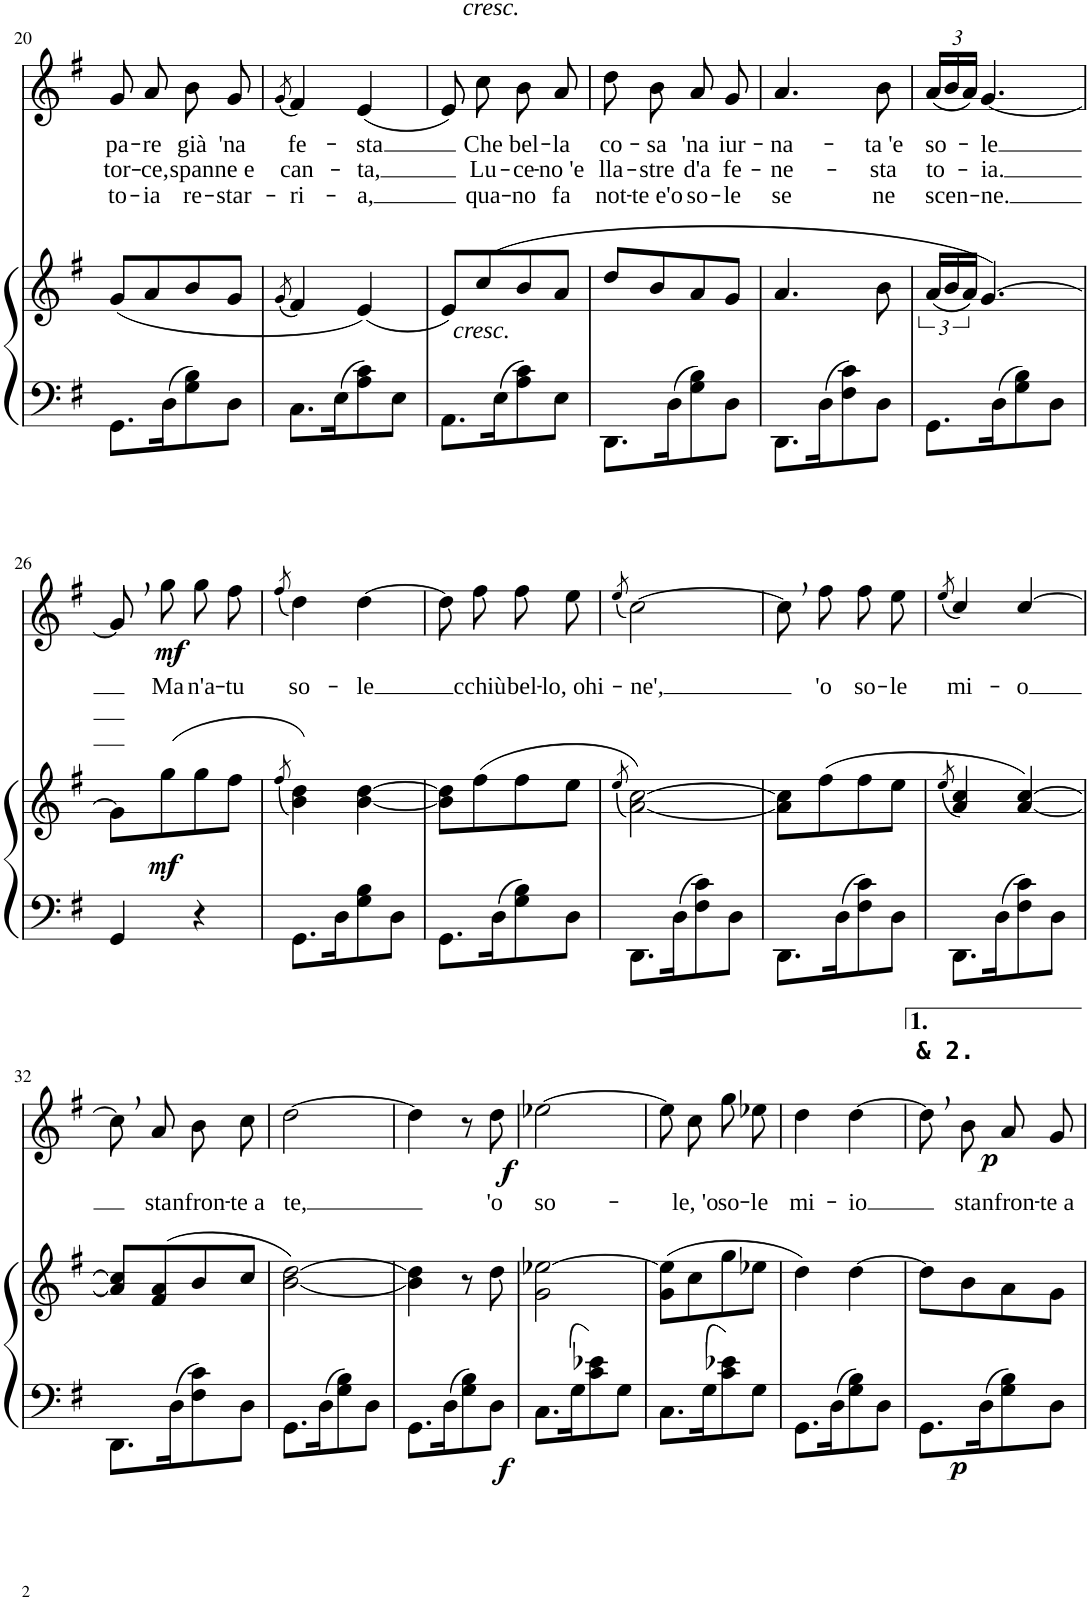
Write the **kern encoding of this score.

**kern	**kern	**dynam	**kern	**text	**text	**text	**dynam
*part2	*part2	*part2	*part1	*part1	*part1	*part1	*part1
*staff3	*staff2	*staff2/3	*staff1	*staff1	*staff1	*staff1	*staff1
*	*	*	*I"Flûte	*	*	*	*
*	*	*	*I'Fl	*	*	*	*
!!LO:PB:g=z
*clefF4	*clefG2	*	*clefG2	*	*	*	*
*k[f#]	*k[f#]	*	*k[f#]	*	*	*	*
*M2/4	*M2/4	*	*M2/4	*	*	*	*
=20	=20	=20	=20	=20	=20	=20	=20
!	!	!	!	!LO:LY:b	!LO:LY:b	!LO:LY:b	!
8.GG\L	(8g/L	.	8g/	pa-	tor-	to-	.
!	!	!	!	!LO:LY:b	!LO:LY:b	!LO:LY:b	!
.	8a/	.	8a/	-re	-ce,	-ia	.
16D\K	.	.	.	.	.	.	.
!	!	!	!	!LO:LY:b	!LO:LY:b	!LO:LY:b	!
8G\ 8B\	8b/	.	8b\	già	span	re-	.
!	!	!	!	!LO:LY:b	!LO:LY:b	!LO:LY:b	!
8D\J	8g/J	.	8g/	'na	ne e	-star-	.
=21	=21	=21	=21	=21	=21	=21	=21
.	(8qg/	.	(8qg/	.	.	.	.
!	!	!	!	!LO:LY:b	!LO:LY:b	!LO:LY:b	!
8.C\L	4f#/)	.	4f#/)	fe-	can-	-ri-	.
16E\K	.	.	.	.	.	.	.
!	!	!	!	!LO:LY:b	!LO:LY:b	!LO:LY:b	!
8A\ 8c\	(4e/)	.	(4e/	-sta	-ta,	-a,	.
8E\J	.	.	.	.	.	.	.
=22	=22	=22	=22	=22	=22	=22	=22
!LO:TX:a:i:t=cresc.	!	!	!	!	!	!	!
8.AA\L	8e/L)	.	8e/)	.	.	.	.
!	!	!	!LO:TX:a:i:t=cresc.	!	!	!	!
!	!	!	!	!LO:LY:b	!LO:LY:b	!LO:LY:b	!
.	(8cc/	.	8cc\	Che	Lu-	qua-	.
16E\K	.	.	.	.	.	.	.
!	!	!	!	!LO:LY:b	!LO:LY:b	!LO:LY:b	!
8A\ 8c\	8b/	.	8b\	bel-	-ce-	-no	.
!	!	!	!	!LO:LY:b	!LO:LY:b	!LO:LY:b	!
8E\J	8a/J	.	8a/	-la	-no 'e	fa	.
=23	=23	=23	=23	=23	=23	=23	=23
!	!	!	!	!LO:LY:b	!LO:LY:b	!LO:LY:b	!
8.DD\L	8dd/L	.	8dd\	co-	lla-	not-	.
!	!	!	!	!LO:LY:b	!LO:LY:b	!LO:LY:b	!
.	8b/	.	8b\	-sa	-stre	-te e'o	.
16D\K	.	.	.	.	.	.	.
!	!	!	!	!LO:LY:b	!LO:LY:b	!LO:LY:b	!
8G\ 8B\	8a/	.	8a/	'na	d'a	so-	.
!	!	!	!	!LO:LY:b	!LO:LY:b	!LO:LY:b	!
8D\J	8g/J	.	8g/	iur-	fe-	-le	.
=24	=24	=24	=24	=24	=24	=24	=24
!	!	!	!	!LO:LY:b	!LO:LY:b	!LO:LY:b	!
8.DD\L	4.a/	.	4.a/	-na-	-ne-	se	.
16D\K	.	.	.	.	.	.	.
8F#\ 8c\	.	.	.	.	.	.	.
!	!	!	!	!LO:LY:b	!LO:LY:b	!LO:LY:b	!
8D\J	8b\	.	8b\	-ta 'e	-sta	ne	.
=25	=25	=25	=25	=25	=25	=25	=25
*	*	*	*Xbrackettup	*	*	*	*
!	!	!	!	!LO:LY:b	!LO:LY:b	!LO:LY:b	!
8.GG\L	(24a/LL	.	(24a/LL	so-	to-	scen-	.
.	24b/	.	24b/	.	.	.	.
.	24a/JJ)	.	24a/JJ)	.	.	.	.
!	!	!	!	!LO:LY:b	!LO:LY:b	!LO:LY:b	!
.	[4.g/)	.	[4.g/	-le	-ia.	-ne.	.
16D\K	.	.	.	.	.	.	.
8G\ 8B\	.	.	.	.	.	.	.
8D\J	.	.	.	.	.	.	.
!!LO:LB:g=z
=26	=26	=26	=26	=26	=26	=26	=26
4GG/	8g\L]	.	8g;<,/]	.	.	.	.
!	!	!LO:DY:b	!	!LO:LY:b	!	!	!LO:DY:b
.	(8gg\	mf	8gg;<\	Ma	.	.	mf
!	!	!	!	!LO:LY:b	!	!	!
4r	8gg\	.	8gg\	n'a-	.	.	.
!	!	!	!	!LO:LY:b	!	!	!
.	8ff#\J	.	8ff#\	-tu	.	.	.
=27	=27	=27	=27	=27	=27	=27	=27
.	(8qff#/	.	(8qff#/	.	.	.	.
!	!	!	!	!LO:LY:b	!	!	!
8.GG\L	4b\ 4dd\))	.	4dd\)	so-	.	.	.
16D\K	.	.	.	.	.	.	.
!	!	!	!	!LO:LY:b	!	!	!
8G\ 8B\	[4b\ [4dd\	.	[4dd\	-le	.	.	.
8D\J	.	.	.	.	.	.	.
=28	=28	=28	=28	=28	=28	=28	=28
8.GG\L	8b\] 8dd\]L	.	8dd\]	.	.	.	.
!	!	!	!	!LO:LY:b	!	!	!
.	(8ff#\	.	8ff#\	cchiù	.	.	.
16D\K	.	.	.	.	.	.	.
!	!	!	!	!LO:LY:b	!	!	!
8G\ 8B\	8ff#\	.	8ff#\	bel-	.	.	.
!	!	!	!	!LO:LY:b	!	!	!
8D\J	8ee\J	.	8ee\	-lo, ohi-	.	.	.
=29	=29	=29	=29	=29	=29	=29	=29
.	(8qee/	.	(8qee/	.	.	.	.
!	!	!	!	!LO:LY:b	!	!	!
8.DD\L	[2a\ [2cc\))	.	[2cc\)	-ne',	.	.	.
16D\K	.	.	.	.	.	.	.
8F#\ 8c\	.	.	.	.	.	.	.
8D\J	.	.	.	.	.	.	.
=30	=30	=30	=30	=30	=30	=30	=30
8.DD\L	8a\] 8cc\]L	.	8cc,\]	.	.	.	.
!	!	!	!	!LO:LY:b	!	!	!
.	(8ff#\	.	8ff#\	'o	.	.	.
16D\K	.	.	.	.	.	.	.
!	!	!	!	!LO:LY:b	!	!	!
8F#\ 8c\	8ff#\	.	8ff#\	so-	.	.	.
!	!	!	!	!LO:LY:b	!	!	!
8D\J	8ee\J	.	8ee\	-le	.	.	.
=31	=31	=31	=31	=31	=31	=31	=31
.	(8qee/	.	(8qee/	.	.	.	.
!	!	!	!	!LO:LY:b	!	!	!
8.DD\L	4a/ 4cc/)	.	4cc/)	mi-	.	.	.
16D\K	.	.	.	.	.	.	.
!	!	!	!	!LO:LY:b	!	!	!
8F#\ 8c\	[4a/ [4cc/)	.	[4cc/	-o	.	.	.
8D\J	.	.	.	.	.	.	.
!!LO:LB:g=z
=32	=32	=32	=32	=32	=32	=32	=32
8.DD\L	8a/] 8cc/]L	.	8cc,\]	.	.	.	.
!	!	!	!	!LO:LY:b	!	!	!
.	(8f#/ 8a/	.	8a/	sta	.	.	.
16D\K	.	.	.	.	.	.	.
!	!	!	!	!LO:LY:b	!	!	!
8F#\ 8c\	8b/	.	8b\	nfron-	.	.	.
!	!	!	!	!LO:LY:b	!	!	!
8D\J	8cc/J	.	8cc\	-te a	.	.	.
=33	=33	=33	=33	=33	=33	=33	=33
!	!	!	!	!LO:LY:b	!	!	!
8.GG\L	[2b\ [2dd\)	.	[2dd\	te,	.	.	.
16D\K	.	.	.	.	.	.	.
8G\ 8B\	.	.	.	.	.	.	.
8D\J	.	.	.	.	.	.	.
=34	=34	=34	=34	=34	=34	=34	=34
8.GG\L	4b\] 4dd\]	.	4dd\]	.	.	.	.
16D\K	.	.	.	.	.	.	.
8G\ 8B\	8r	.	8r	.	.	.	.
!	!	!LO:DY:b=2	!	!LO:LY:b	!	!	!LO:DY:b
8D\J	8dd\	f	8dd\	'o	.	.	f
=35	=35	=35	=35	=35	=35	=35	=35
!	!	!	!	!LO:LY:b	!	!	!
8.C\L	2g\ [2ee-X\	.	[2ee-X\	so-	.	.	.
16G\K	.	.	.	.	.	.	.
8c\ 8e-X\	.	.	.	.	.	.	.
8G\J	.	.	.	.	.	.	.
=36	=36	=36	=36	=36	=36	=36	=36
8.C\L	(8g\ 8ee-\]L	.	8ee-\]	.	.	.	.
!	!	!	!	!LO:LY:b	!	!	!
.	8cc\	.	8cc\	-le, 'o	.	.	.
16G\K	.	.	.	.	.	.	.
!	!	!	!	!LO:LY:b	!	!	!
8c\ 8e-X\	8gg\	.	8gg\	so-	.	.	.
!	!	!	!	!LO:LY:b	!	!	!
8G\J	8ee-X\J	.	8ee-X\	-le	.	.	.
=37	=37	=37	=37	=37	=37	=37	=37
!	!	!	!	!LO:LY:b	!	!	!
8.GG\L	4dd\)	.	4dd\	mi-	.	.	.
16D\K	.	.	.	.	.	.	.
!	!	!	!	!LO:LY:b	!	!	!
8G\ 8B\	[4dd\	.	[4dd\	-io	.	.	.
8D\J	.	.	.	.	.	.	.
=38	=38	=38	=38	=38	=38	=38	=38
!	!	!	!LO:TX:a:B:t=& 2.	!	!	!	!
8.GG\L	8dd\L]	.	8dd,\]	.	.	.	.
!	!	!	!	!LO:LY:b	!	!	!LO:DY:b
.	8b\	.	8b\	sta	.	.	p
!	!	!LO:DY:b=2	!	!	!	!	!
16D\K	.	p	.	.	.	.	.
!	!	!	!	!LO:LY:b	!	!	!
8G\ 8B\	8a\	.	8a/	nfron-	.	.	.
!	!	!	!	!LO:LY:b	!	!	!
8D\J	8g\J	.	8g/	-te a	.	.	.
=	=	=	=	=	=	=	=
*-	*-	*-	*-	*-	*-	*-	*-
